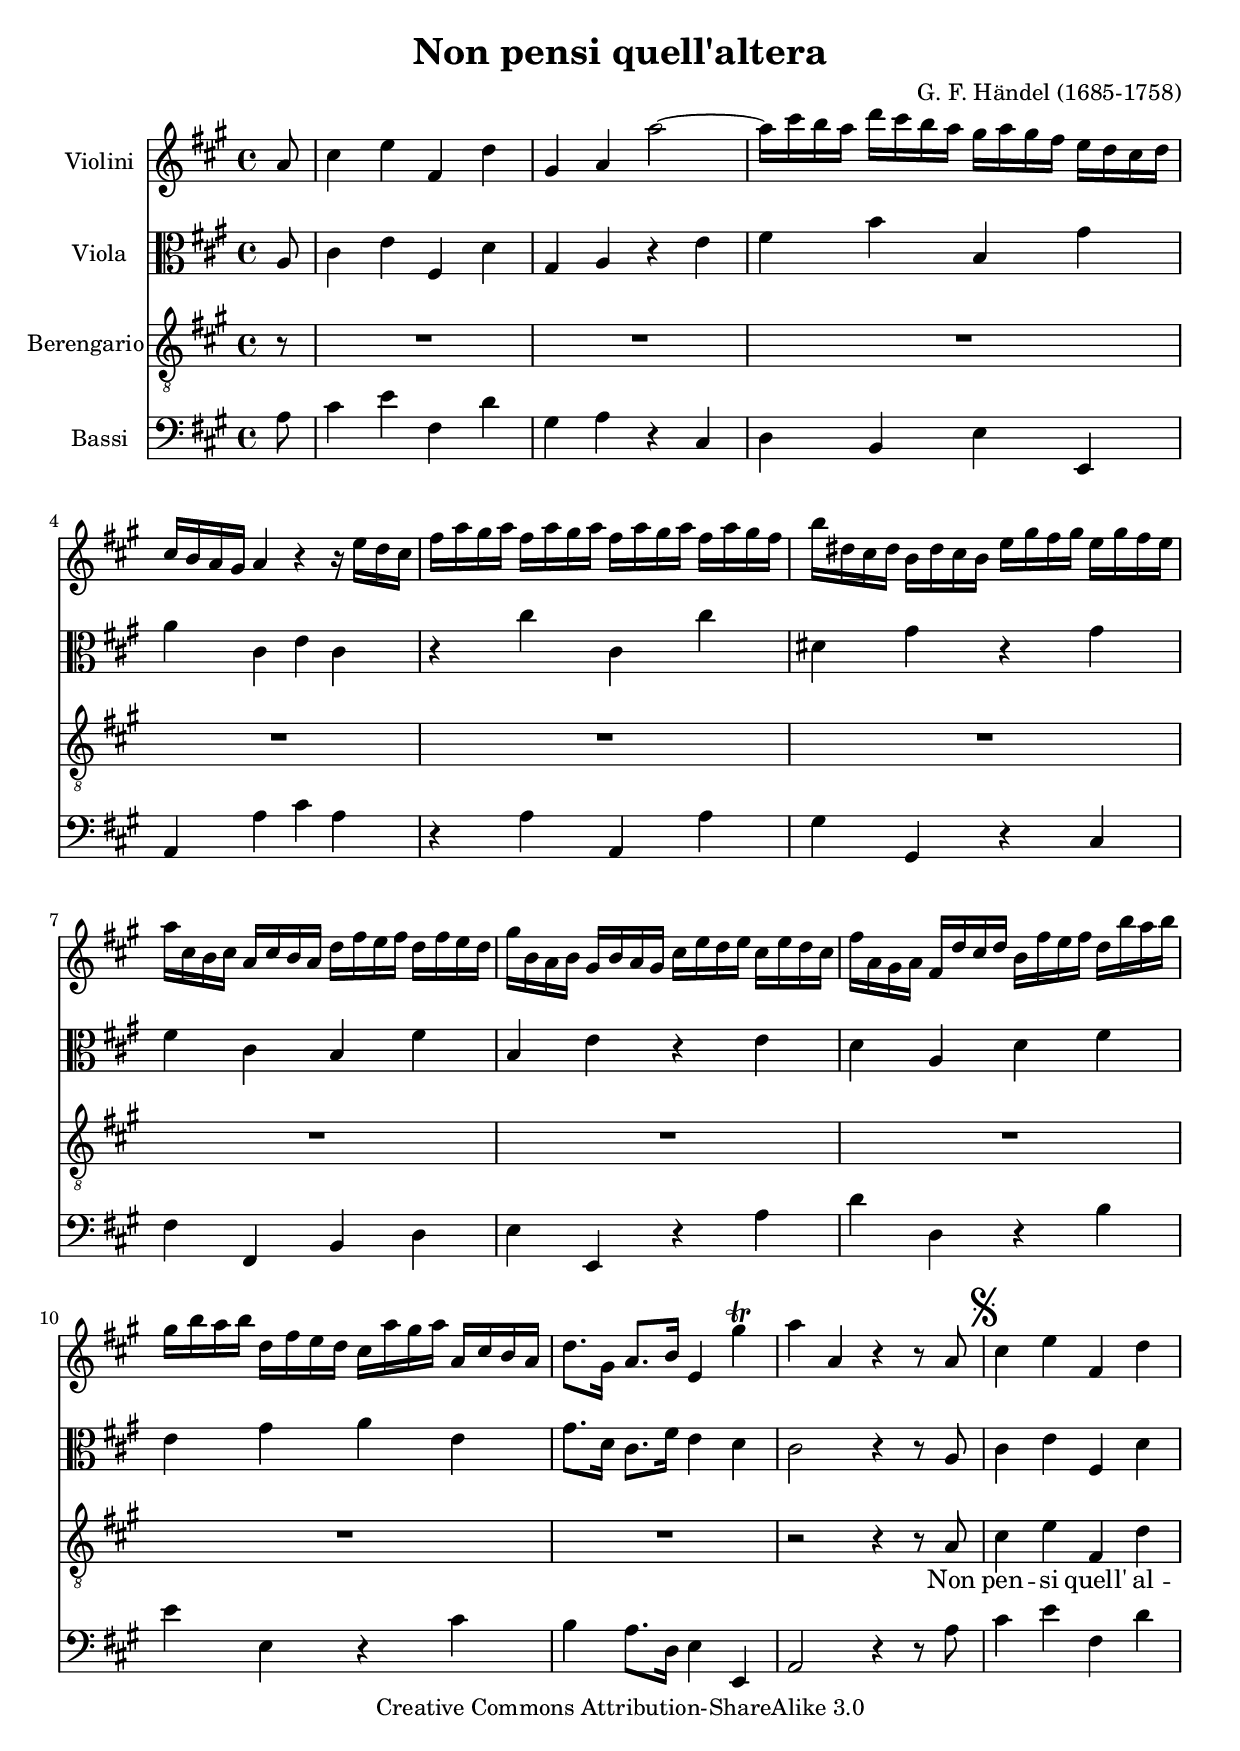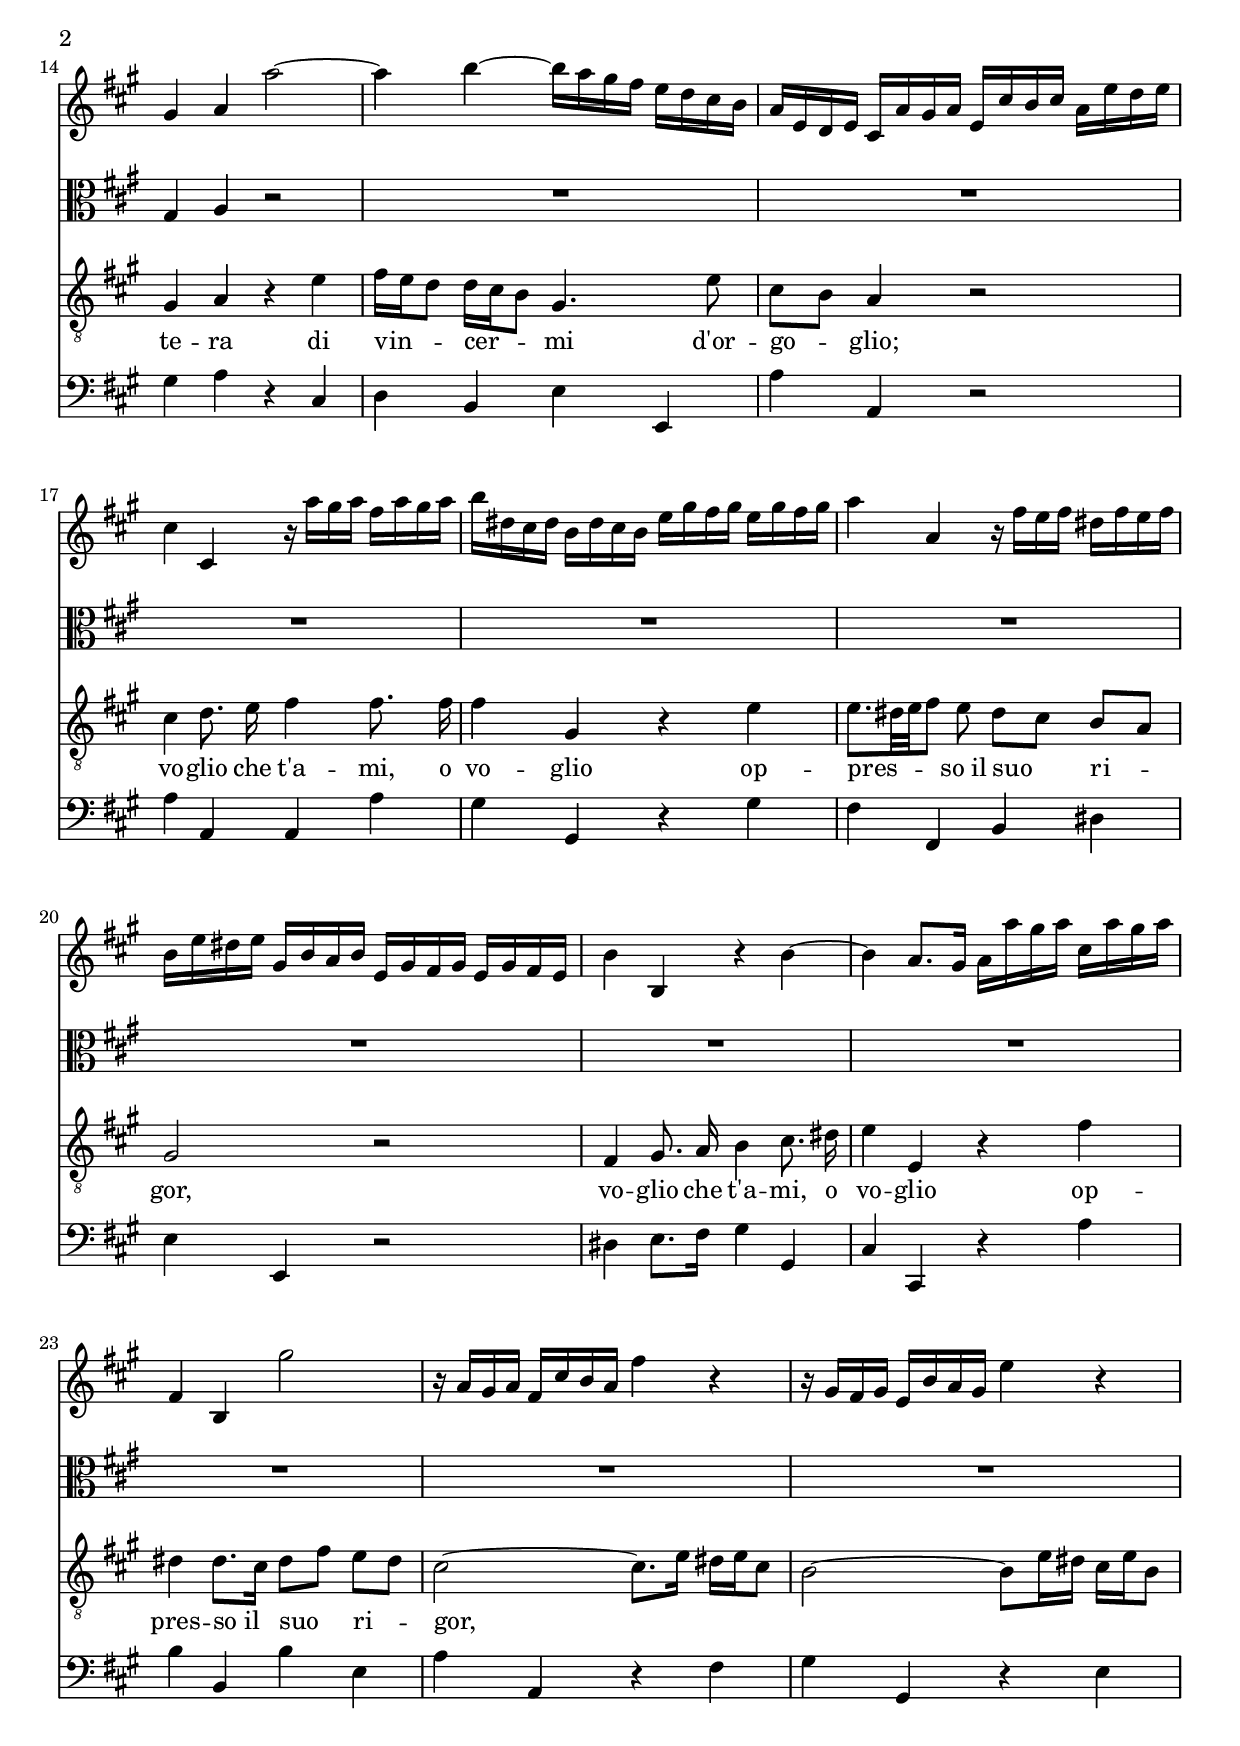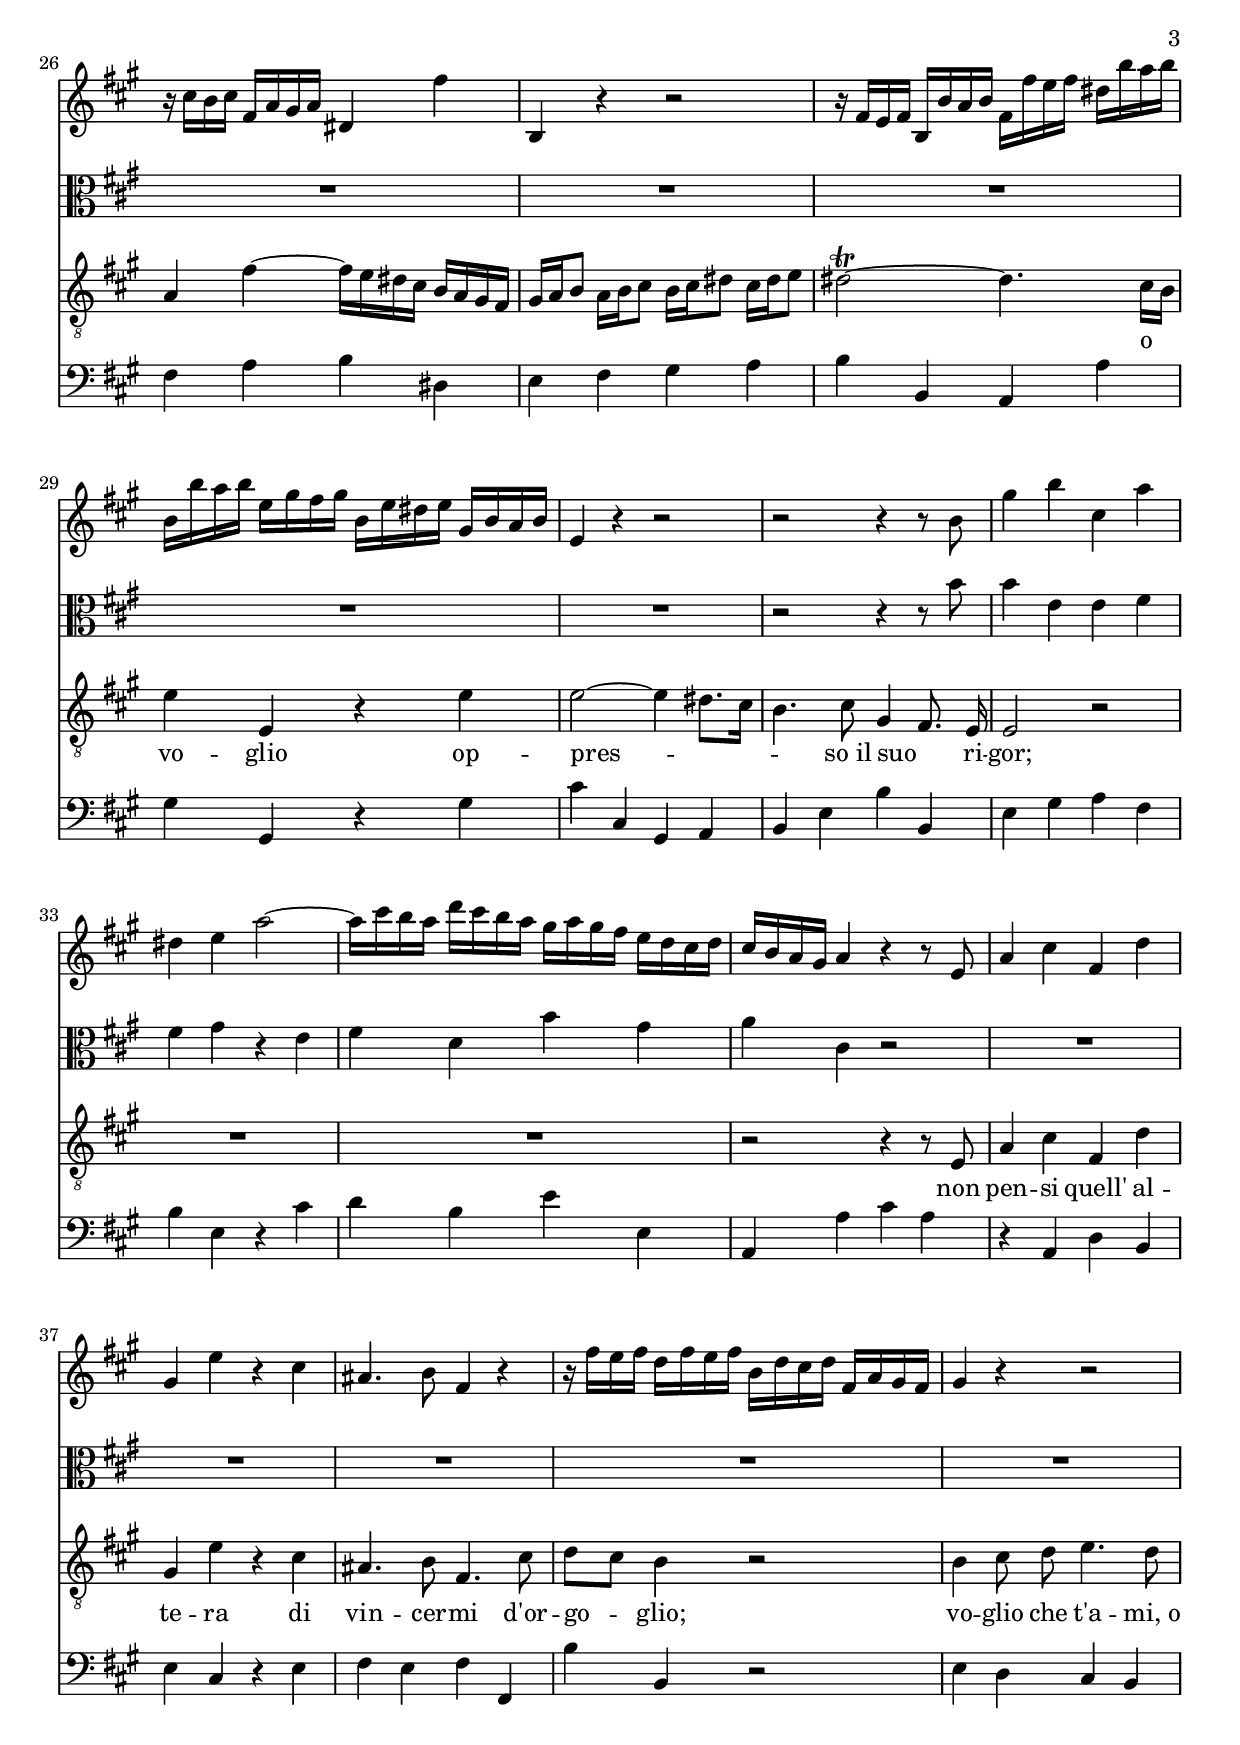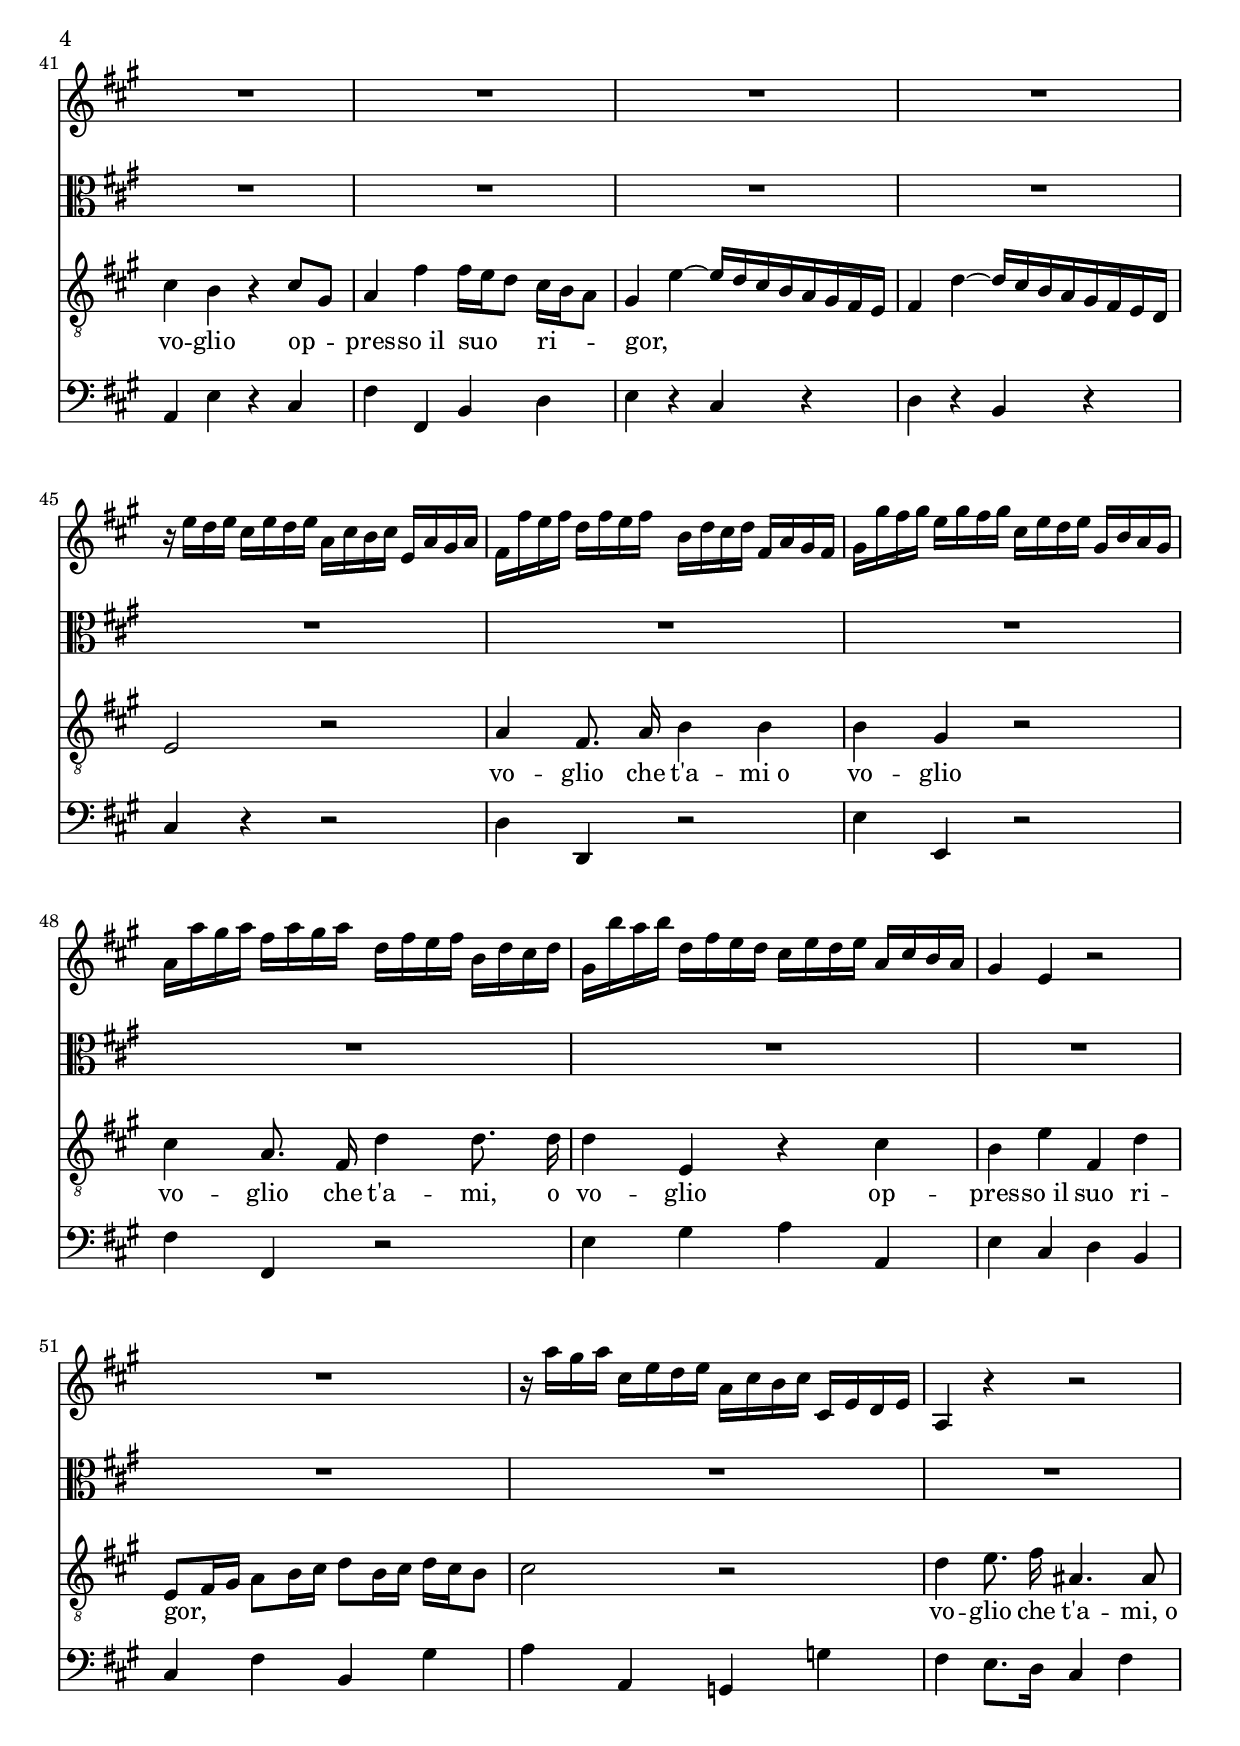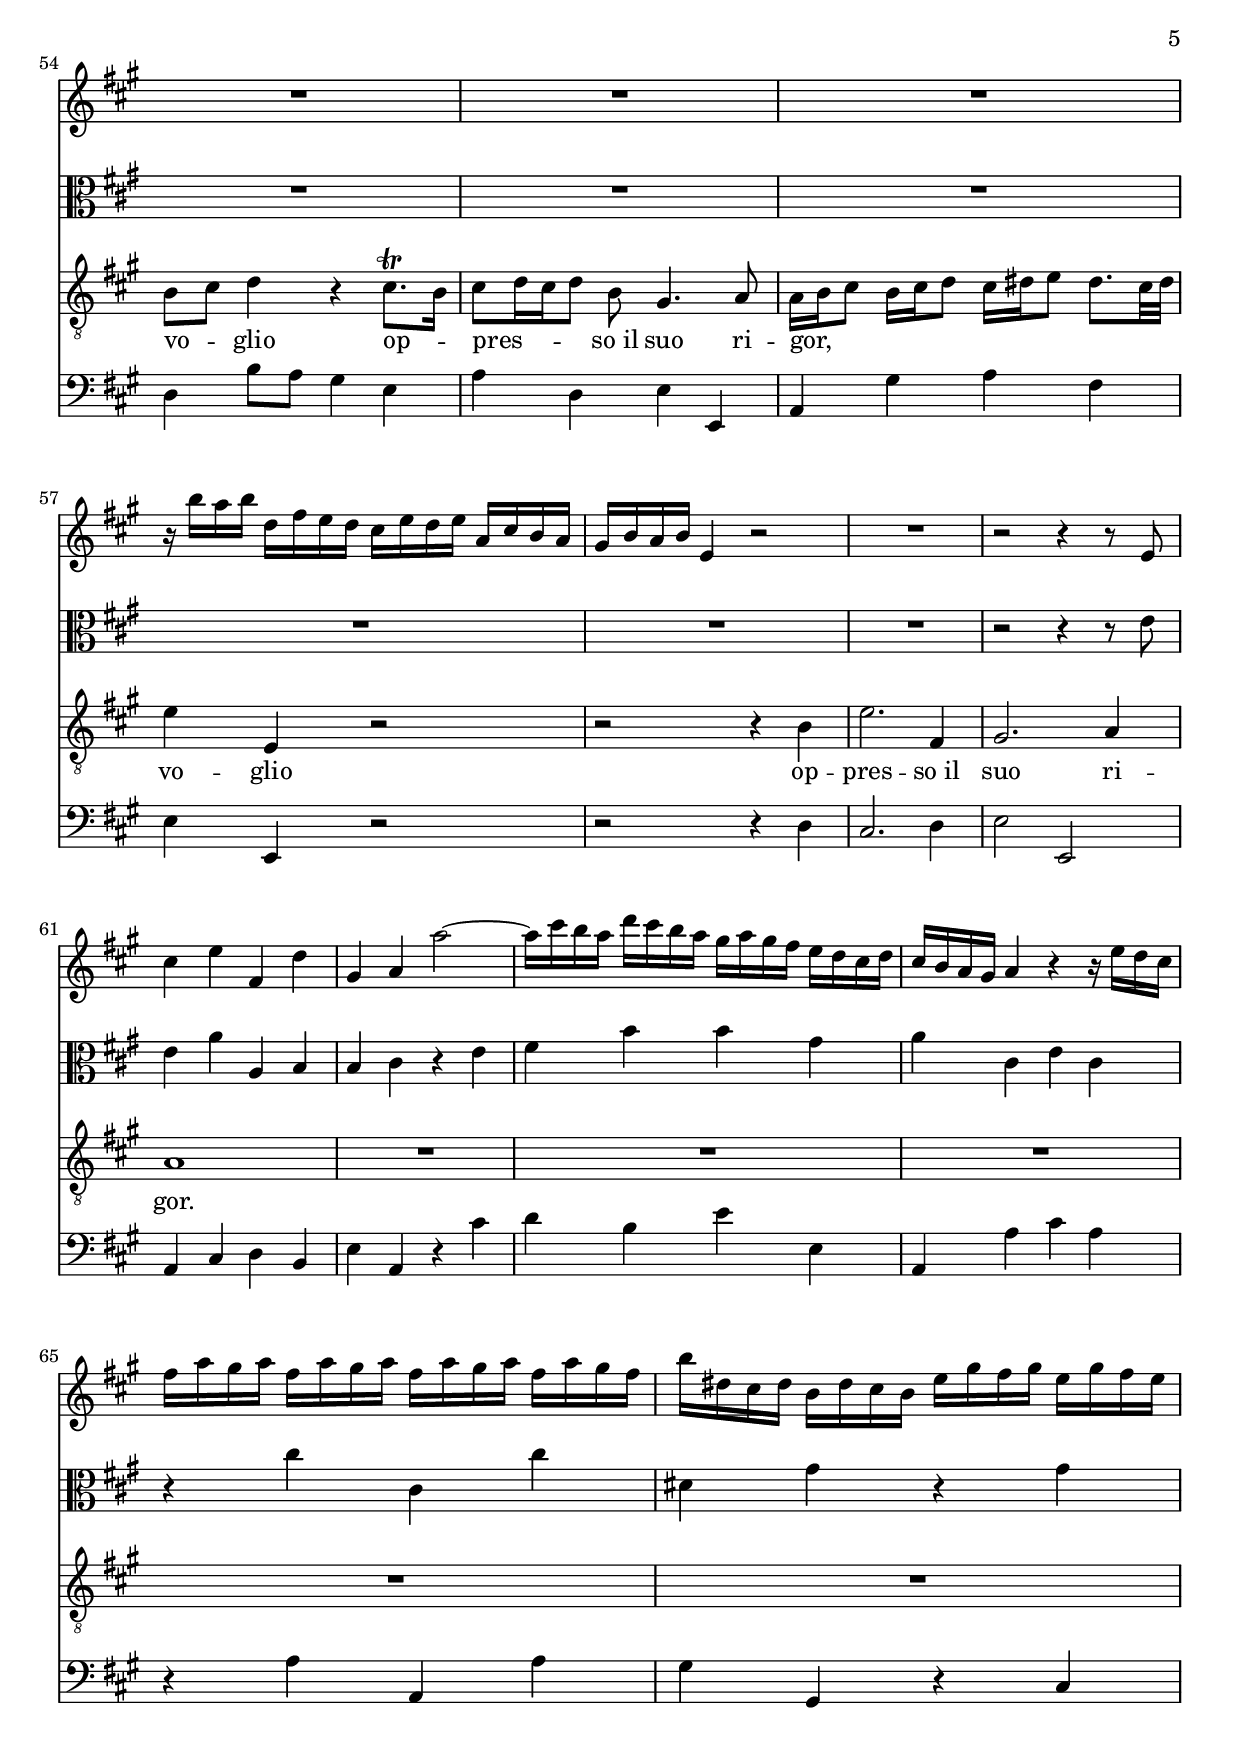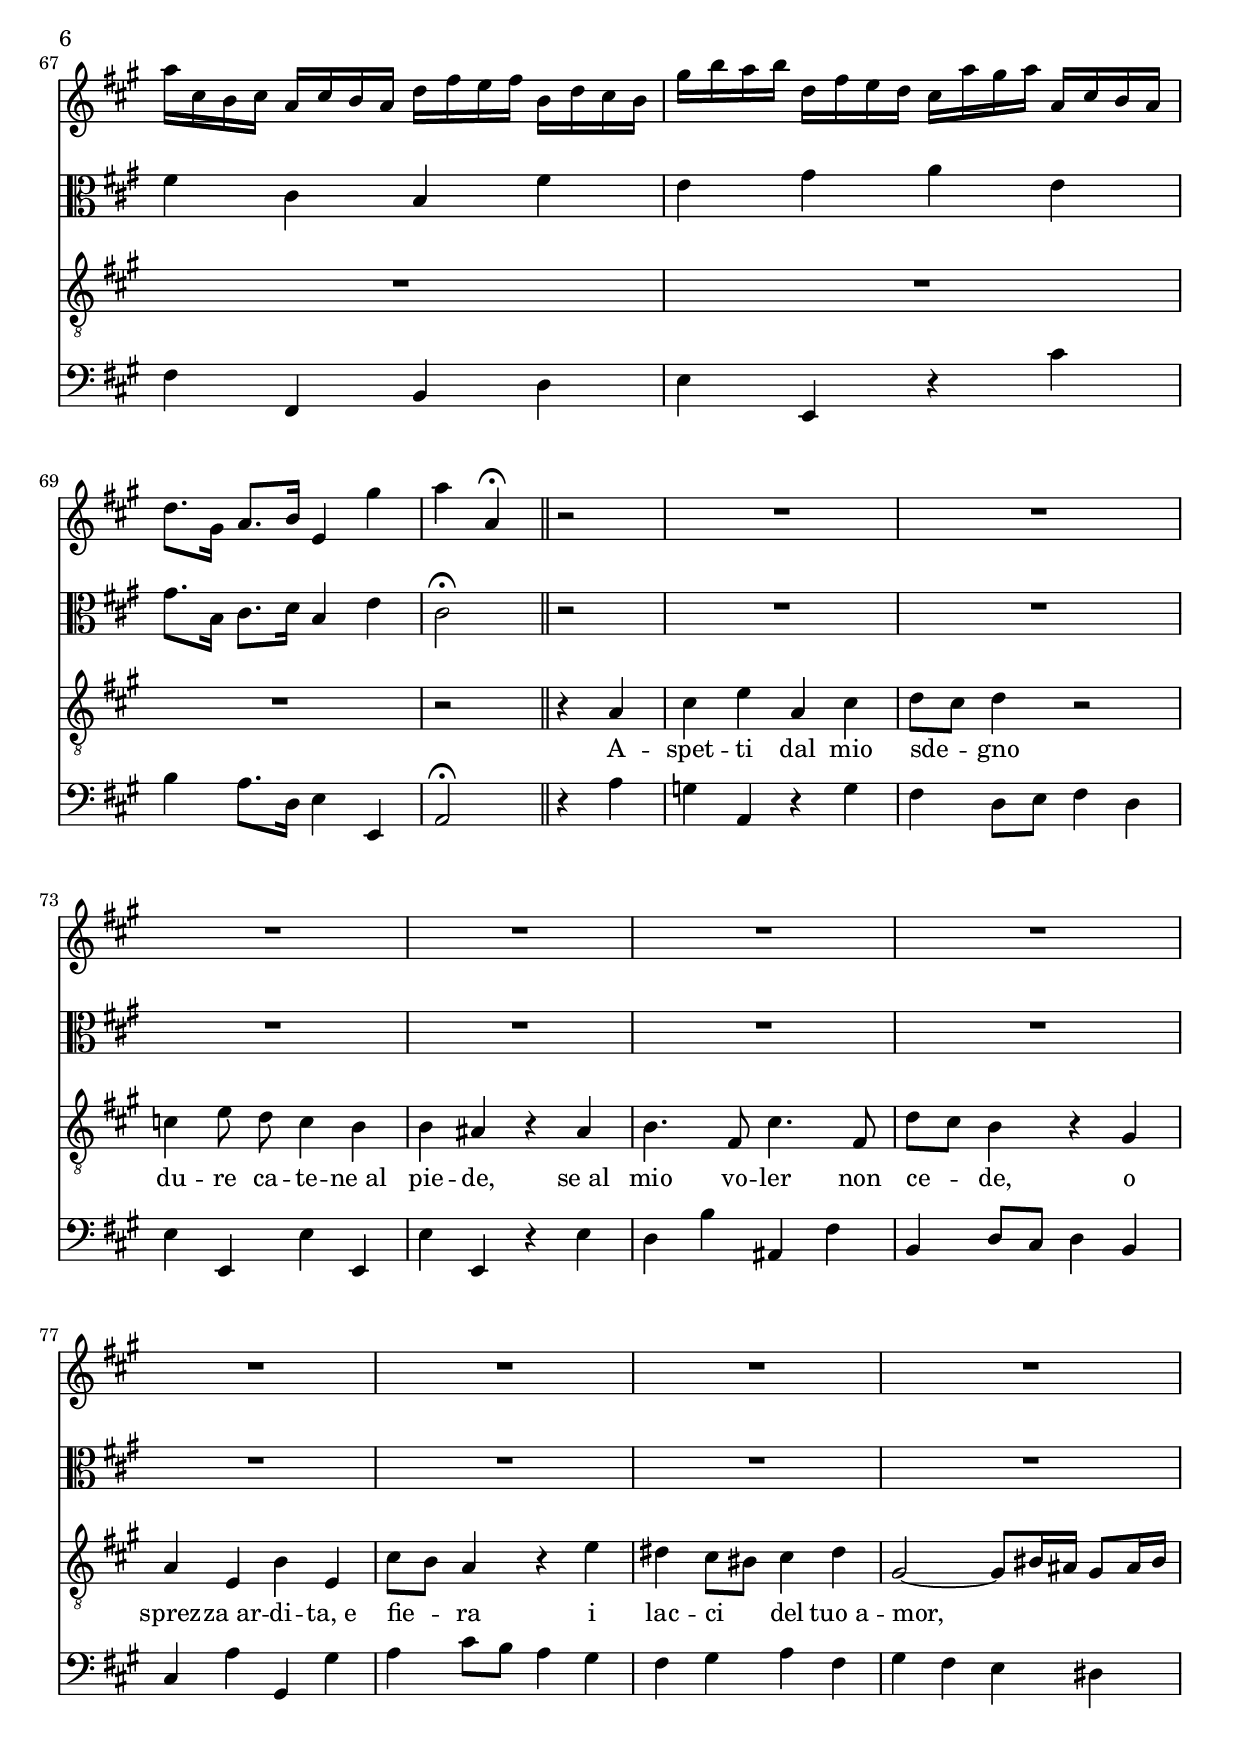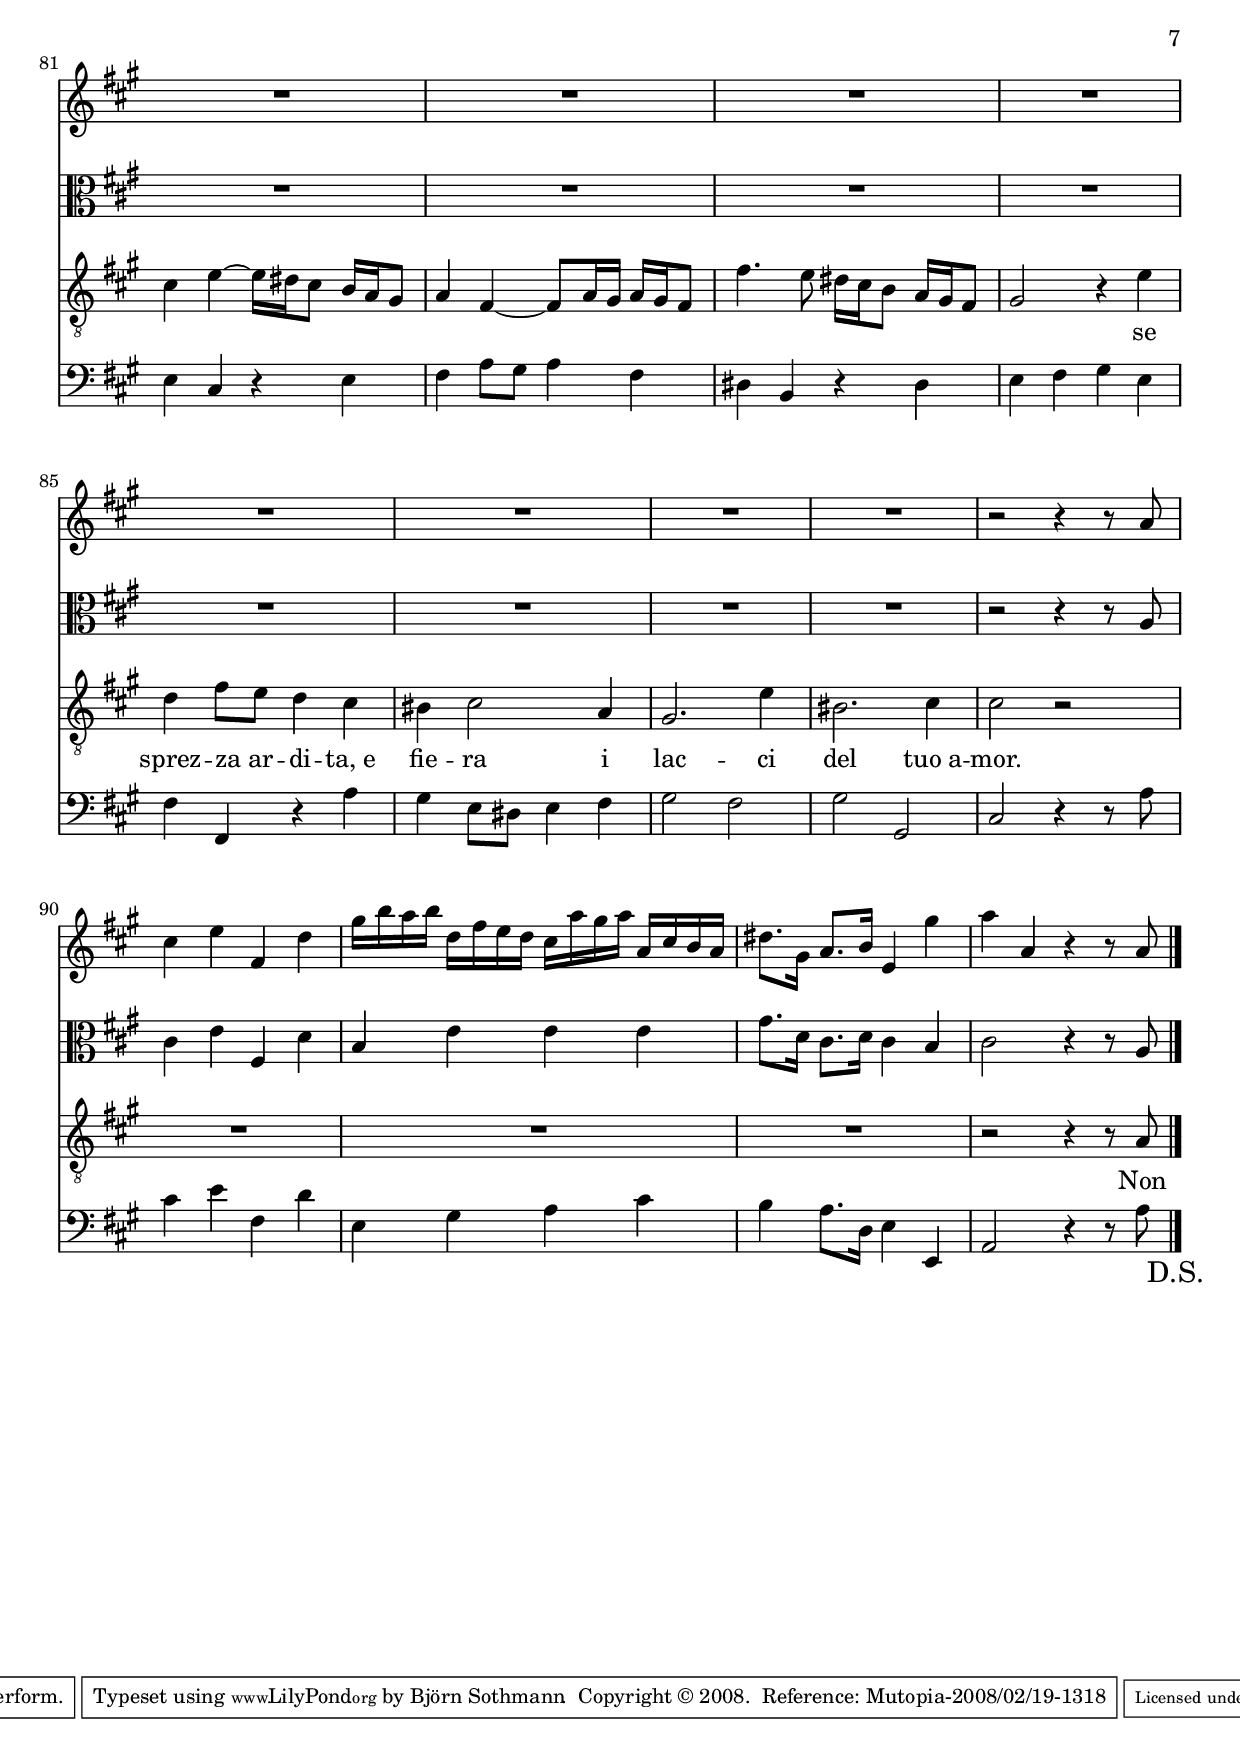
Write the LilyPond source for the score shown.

\version "2.10.33"

\header {
	title = "Non pensi quell'altera"
	composer = "G. F. Händel (1685-1758)"
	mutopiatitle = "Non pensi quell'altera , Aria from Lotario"
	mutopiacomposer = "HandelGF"
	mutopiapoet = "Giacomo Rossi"
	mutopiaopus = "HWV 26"
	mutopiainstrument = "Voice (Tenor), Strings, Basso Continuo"
	date = "1729"
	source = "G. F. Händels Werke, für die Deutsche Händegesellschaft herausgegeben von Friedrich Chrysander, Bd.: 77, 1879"
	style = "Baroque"
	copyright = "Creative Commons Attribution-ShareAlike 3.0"
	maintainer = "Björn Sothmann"
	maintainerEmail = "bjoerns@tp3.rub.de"
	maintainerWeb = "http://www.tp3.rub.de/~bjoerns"
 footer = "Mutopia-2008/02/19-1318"
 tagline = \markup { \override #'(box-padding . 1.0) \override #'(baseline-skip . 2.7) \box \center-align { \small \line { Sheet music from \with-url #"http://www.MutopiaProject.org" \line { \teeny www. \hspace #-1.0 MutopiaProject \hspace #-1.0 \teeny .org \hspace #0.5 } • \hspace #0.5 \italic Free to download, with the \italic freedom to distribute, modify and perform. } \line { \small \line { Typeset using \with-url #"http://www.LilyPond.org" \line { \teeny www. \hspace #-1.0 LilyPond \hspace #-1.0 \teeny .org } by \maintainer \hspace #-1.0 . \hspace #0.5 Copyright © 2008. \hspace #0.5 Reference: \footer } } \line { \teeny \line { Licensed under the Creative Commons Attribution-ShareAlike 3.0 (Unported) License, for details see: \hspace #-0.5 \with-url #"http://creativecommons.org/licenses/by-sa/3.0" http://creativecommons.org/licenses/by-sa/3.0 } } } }
}

\include "deutsch.ly"

verse= \lyricmode {
Non pen -- si quell' al -- te -- ra di vin -- cer -- mi d'or -- go -- glio; vo -- glio che t'a -- mi, o vo -- glio op -- pres -- so_il suo ri -- gor, vo -- glio che t'a -- mi, o vo -- glio op -- pres -- so_il suo ri -- gor, o vo -- glio op -- pres -- so_il suo ri -- gor; non pen -- si quell' al -- te -- ra di vin -- cer -- mi d'or -- go -- glio; vo -- glio che t'a -- mi,_o vo -- glio op -- pres -- so_il suo ri -- gor, vo -- glio che t'a -- mi_o vo -- glio vo -- glio che t'a -- mi,  o vo -- glio op -- pres -- so_il suo ri -- gor, vo -- glio che t'a -- mi,_o vo -- glio op -- pres -- so_il suo ri -- gor, vo -- glio op -- pres -- so_il suo ri -- gor.
A -- spet -- ti dal mio sde -- gno du -- re ca -- te -- ne_al pie -- de, se_al mio vo -- ler non ce -- de, o sprez -- za_ar -- di -- ta,_e fie -- ra i lac -- ci del tuo_a -- mor, se sprez -- za_ar -- di -- ta,_e fie -- ra i lac -- ci del tuo_a -- mor.
Non
}


staffViolin = \new Staff  {
	\time 4/4
	\override Score.MetronomeMark #'stencil = ##f
	\tempo 4 = 120
	\set Staff.instrumentName="Violini"
	\set Staff.midiInstrument="violin"
	\key a \major
	\clef treble
	\relative c'' {
		\partial 8 a8 |
		cis4 e fis, d' |
		gis, a a'2~ |
		a16 cis h a d cis h a gis a gis fis e d cis d |
		cis h a gis a4 r r16 e' d cis |
		fis a gis a fis a gis a fis a gis a fis a gis fis |
		h dis, cis dis h dis cis h e gis fis gis e gis fis e |
		a cis, h cis a cis h a d fis e fis d fis e d |
		gis h, a h gis h a gis cis e d e cis e d cis |
		fis a, gis a fis d' cis d h fis' e fis d h' a h |
		gis h a h d, fis e d cis a' gis a a, cis h a |
		d8. gis,16 a8. h16 e,4 gis'\trill |
		a a, r r8 a \mark \markup { \musicglyph #"scripts.segno" } |
		cis4 e fis, d' |
		gis, a a'2~ |
		a4 h~ h16 a gis fis e d cis h |
		a e d e cis a' gis a e cis' h cis a e' d e |
		cis4 cis, r16 a'' gis a fis a gis a |
		h dis, cis dis h dis cis h e gis fis gis e gis fis gis |
		a4 a, r16 fis' e fis dis fis e fis |
		h, e dis e gis, h a h e, gis fis gis e gis fis e |
		h'4 h, r h'~ |
		h a8. gis16 a16 a' gis a cis, a' gis a |
		fis,4 h, gis''2 |
		r16 a, gis a fis cis' h a fis'4 r |
		r16 gis, fis gis e h' a gis e'4 r |
		r16 cis h cis fis, a gis a dis,4 fis' |
		h,, r r2 |
		r16 fis' e fis h, h' a h fis fis' e fis dis h' a h |
		h, h' a h e, gis fis gis h, e dis e gis, h a h |
		e,4 r r2 |
		r r4 r8 h' |
		gis'4 h cis, a' |
		dis, e a2~ |
		a16 cis h a d cis h a gis a gis fis e d cis d |
		cis h a gis a4 r r8 e |
		a4 cis fis, d' |
		gis, e' r cis |
		ais4. h8 fis4 r |
		r16 fis' e fis d fis e fis h, d cis d fis, a gis fis |
		gis4 r r2 |
		R1*4 |
		r16 e' d e cis e d e a, cis h cis e, a gis a |
		fis fis' e fis d fis e fis h, d cis d fis, a gis fis |
		gis gis' fis gis e gis fis gis cis, e d e gis, h a gis |
		a a' gis a fis a gis a d, fis e fis h, d cis d |
		gis, h' a h d, fis e d cis e d e a, cis h a |
		gis4 e r2 |
		R1 |
		r16 a' gis a cis, e d e a, cis h cis cis, e d e |
		a,4 r r2 |
		R1*3 |
		r16 h'' a h d, fis e d cis e d e a, cis h a |
		gis h a h e,4 r2 |
		R1 |
		r2 r4 r8 e |
		cis'4 e fis, d' |
		gis, a a'2~ |
		a16 cis h a d cis h a gis a gis fis e d cis d |
		cis h a gis a4 r r16 e' d cis |
		fis a gis a fis a gis a fis a gis a fis a gis fis |
		h dis, cis dis h dis cis h e gis fis gis e gis fis e |
		a cis, h cis a cis h a d fis e fis h, d cis h |
		gis' h a h d, fis e d cis a' gis a a, cis h a |
		d8. gis,16 a8. h16 e,4 gis' |
		a a,\fermata \bar "||" r2 |
		R1*18 |
		r2 r4 r8 a |
		cis4 e fis, d' |
		gis16 h a h d, fis e d cis a' gis a a, cis h a |
		dis8. gis,16 a8. h16 e,4 gis' |
		a a, r r8 a \override Score.RehearsalMark #'direction = #DOWN \once \override Score.RehearsalMark #'break-visibility =
		#begin-of-line-invisible \mark \markup { "D.S." } |
	\bar "|."
	}

}
staffViola = \new Staff  {
	\set Staff.instrumentName="Viola"
	\set Staff.midiInstrument="viola"
	\key a \major
	\clef alto
	\relative c' {
		\partial 8 a8 |
		cis4 e fis, d' |
		gis, a r e' |
		fis h h, gis' |
		a cis, e cis |
		r cis' cis, cis' |
		dis, gis r gis |
		fis cis h fis' |
		h, e r e |
		d a d fis |
		e gis a e |
		gis8. d16 cis8. fis16 e4 d |
		cis2 r4 r8 a |
		cis4 e fis, d' |
		gis, a r2 |
		R1*16 |
		r2 r4 r8 h' |
		h4 e, e fis |
		fis gis r e |
		fis d h' gis |
		a cis, r2 |
		R1*24 |
		r2 r4 r8 e |
		e4 a a, h |
		h4 cis r e |
		fis h h gis |
		a cis, e cis |
		r cis' cis, cis' |
		dis, gis r gis |
		fis cis h fis' |
		e gis a e |
		gis8. h,16 cis8. d16 h4 e |
		cis2\fermata \bar "||" r2 |
		R1*18 |
		r2 r4 r8 a |
		cis4 e fis, d' |
		h e e e |
		gis8. d16 cis8. d16 cis4 h |
		cis2 r4 r8 a |
	\bar "|."
	}

}
staffTenor = \new Staff  {
	\set Staff.instrumentName="Berengario"
	\set Staff.midiInstrument="oboe"
	\key a \major
	\clef "G_8"
	\relative c' { 	
		\context Voice = "melodyTen" {
			\dynamicUp
			\autoBeamOff
			\partial 8 r8 |
			R1*11 |
			r2 r4 r8 a |
			cis4 e fis, d' |
			gis, a r e' |
			fis16[ e d8] d16[ cis h8] gis4. e'8 |
			cis[ h] a4 r2 |
			cis4 d8. e16 fis4 fis8. fis16 |
			fis4 gis, r e' |
			e8.[ dis32 e fis8] e dis[ cis] h[ a] |
			gis2 r |
			fis4 gis8. a16 h4 cis8. dis16 |
			e4 e, r fis' |
			dis dis8.[ cis16] dis8[ fis] e[ dis] |
			cis2~\melisma cis8.[ e16]dis[ e cis8] |
			h2~ h8[ e16 dis] cis[ e h8] |
			a4 fis'~ fis16[ e dis cis] h[ a gis fis] |
			gis[ a h8] a16[ h cis8] h16[ cis dis8] cis16[ dis e8] |
			dis2~\trill dis4.\melismaEnd cis16[ h] |
			e4 e, r e' |
			e2~\melisma e4 dis8.[ cis16] |
			h4.\melismaEnd cis8 gis4\melisma fis8.\melismaEnd e16 |
			e2 r |
			R1*2 |
			r2 r4 r8 e |
			a4 cis fis, d' |
			gis, e' r cis |
			ais4. h8 fis4. cis'8 |
			d[ cis] h4 r2 |
			h4 cis8 d e4. d8 |
			cis4 h r cis8[ gis] |
			a4 fis' fis16[ e d8] cis16[ h a8] |
			gis4\melisma e'~ e16[ d cis h a gis fis e] |
			fis4 d'~ d16[ cis h a gis fis e d] |
			e2\melismaEnd r |
			a4 fis8. a16 h4 h |
			h gis r2 |
			cis4 a8. fis16 d'4 d8. d16 |
			d4 e, r cis' |
			h e fis, d' |
			e,8[\melisma fis16 gis] a8[ h16 cis] d8[ h16 cis] d[ cis h8] |
			cis2\melismaEnd r |
			d4 e8. fis16 ais,4. ais8 |
			h[ cis] d4 r cis8.[\trill h16] |
			cis8[ d16 cis d8] h gis4. a8 |
			a16[\melisma h cis8] h16[ cis d8] cis16[ dis e8] dis8.[ cis32 dis]\melismaEnd |
			e4 e, r2 |
			r r4 h' |
			e2. fis,4 |
			gis2. a4 |
			a1 |
			R1*8 |
			r2 \bar "|" r4 a |
			cis e a, cis |
			d8[ cis] d4 r2 |
			c4 e8 d c4 h |
			h ais r ais |
			h4. fis8 cis'4. fis,8 |
			d'[ cis] h4 r gis |
			a e h' e, |
			cis'8[ h]a4 r e' |
			dis cis8[ his] cis4 dis |
			gis,2~\melisma gis8[ his16 ais] gis8[ ais16 his] |
			cis4 e~ e16[ dis cis8] h16[ a gis8] |
			a4 fis~ fis8[ a16 gis] a[ gis fis8] |
			fis'4. e8 dis16[ cis h8] a16[ gis fis8] |
			gis2\melismaEnd r4 e' |
			d fis8[ e] d4 cis |
			his cis2 a4 |
			gis2. e'4 |
			his2. cis4 |
			cis2 r |
			R1*3 |
			r2 r4 r8 a8 |
		}

	\bar "|."
	}

}
staffCello = \new Staff  {
	\set Staff.instrumentName="Bassi"
	\set Staff.midiInstrument="harpsichord"
	\key a \major
	\clef bass
	\relative c' { 	
		\partial 8 a8 |
		cis4 e fis, d' |
		gis, a r cis, |
		d h e e, |
		a a' cis a |
		r a a, a' |
		gis gis, r cis |
		fis fis, h d |
		e e, r a' |
		d d, r h' |
		e e, r cis' |
		h a8. d,16 e4 e, |
		a2 r4 r8 a' |
		cis4 e fis, d' |
		gis, a r cis, |
		d h e e, |
		a' a, r2 |
		a'4 a, a a' |
		gis gis, r gis' |
		fis fis, h dis |
		e e, r2 |
		dis'4 e8. fis16 gis4 gis, |
		cis cis, r a'' |
		h h, h' e, |
		a a, r fis' |
		gis gis, r e' |
		fis a h dis, |
		e fis gis a |
		h h, a a' |
		gis gis, r gis' |
		cis cis, gis a |
		h e h' h, |
		e gis a fis |
		h e, r cis' |
		d h e e, |
		a, a' cis a |
		r a, d h |
		e cis r e |
		fis e fis fis, |
		h' h, r2 |
		e4 d cis h |
		a e' r cis |
		fis fis, h d |
		e r cis r |
		d r h r |
		cis r r2 |
		d4 d, r2 |
		e'4 e, r2 |
		fis'4 fis, r2 |
		e'4 gis a a, |
		e' cis d h |
		cis fis h, gis' |
		a a, g g' |
		fis e8. d16 cis4 fis |
		d h'8 a gis4 e |
		a d, e e, |
		a gis' a fis |
		e e, r2 |
		r r4 d' |
		cis2. d4 |
		e2 e, |
		a4 cis d h |
		e4 a, r cis' |
		d h e e, |
		a, a' cis a |
		r a a, a' |
		gis gis, r cis |
		fis fis, h d |
		e e, r cis'' |
		h a8.[ d,16] e4 e, |
		a2\fermata \bar "||" r4 a' |
		g a, r g' |
		fis d8 e fis4 d |
		e e, e' e, |
		e' e, r e' d h' ais, fis' |
		h, d8 cis d4 h |
		cis a' gis, gis' |
		a cis8 h a4 gis |
		fis gis a fis |
		gis fis e dis |
		e cis r e |
		fis4 a8 gis a4 fis |
		dis h r dis |
		e fis gis e |
		fis fis, r a' |
		gis e8 dis e4 fis |
		gis2 fis |
		gis gis, |
		cis r4 r8 a' |
		cis4 e fis, d' |
		e, gis a cis |
		h a8. d,16 e4 e, |
		a2 r4 r8 a' |
	\bar "|."
	}

}


\score {
	<<
		\staffViolin
		\staffViola
		\staffTenor
		\context Lyrics = "lmelodyTen" \lyricmode  { \lyricsto "melodyTen" \verse }
		
		\staffCello
	>>
	
	\midi {
	}

	\layout  {
	}
}

\paper {
}
